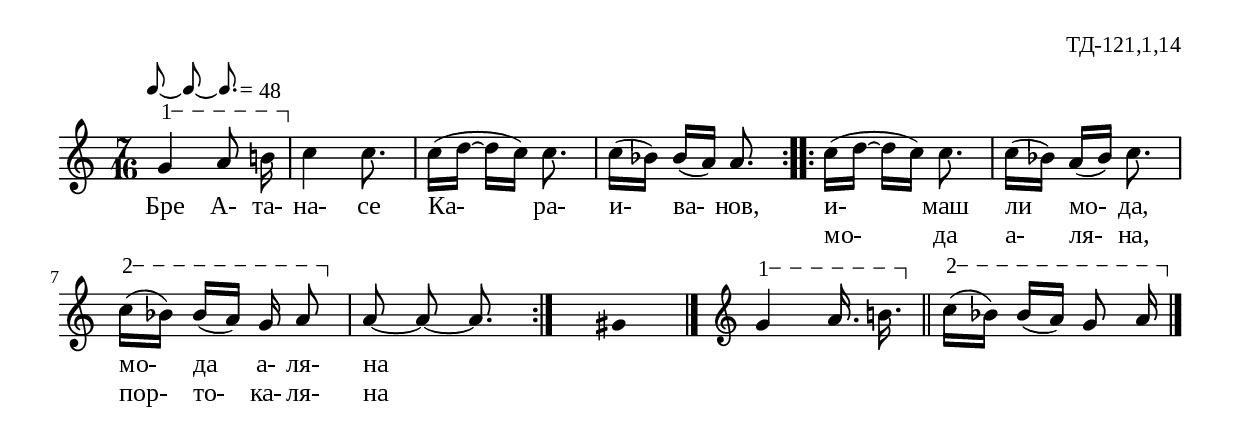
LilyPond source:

%{
TD_121_1_14
%}

\include "td-preamble.ly"
\include "Rhythm_marks.ly"

\score {
\relative c'' {
%% \tempo 8 = 48
  \time 7/16
\override Score.RehearsalMark #'self-alignment-X = #LEFT
\once \override Score.RehearsalMark #'X-offset = #8
  \rhythmMarkA \rhyMarkAAAdot #"48"     
  \varA  
g4\startTextSpan a8 b!16\stopTextSpan | 
c4 c8. | c16([ d~] d[ c]) c8. | c16([ bes]) bes([ a)] a8.
 \bar ":|:"
 c16([ d~] d[ c]) c8. | c16([ bes]) a([ bes)] c8. | 
 \varB
 c16\startTextSpan([ bes)] bes([ a)] g16 a8\stopTextSpan |
 a8~ a~ a8.
 \bar ":|"
 s8. \fixB gis4 \fixC
 \bar "|."
\set Score.measureLength = #(ly:make-moment 1 16)  
 s16 \bar ""  
 \set Score.measureLength = #(ly:make-moment 7 16)  
 \clef treble
\varA  
g4\startTextSpan a16.\noBeam b!16.\stopTextSpan \bar "||"
\varB
 c16\startTextSpan([ bes)] bes([ a)] g8 a16\stopTextSpan 
 \bar "|."
}
\addlyrics { Бре А- та- на- се Ка- ра- и- ва- нов, 
и- маш ли мо- да, мо- да а- ля- на  }
\addlyrics { " " " " " " " " " " " " " " " " " " " " 
мо- да а- ля- на, пор- то- ка- ля- на }
%
\layout {
  indent = #0
  line-width = 190\mm
  ragged-right=##f
}
%
\midi { 
	\context {
		\Score
		tempoWholesPerMinute = #(ly:make-moment 148 8)
		}
	}
}
%
\header{
  opus = "ТД-121,1,14"
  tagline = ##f
}


